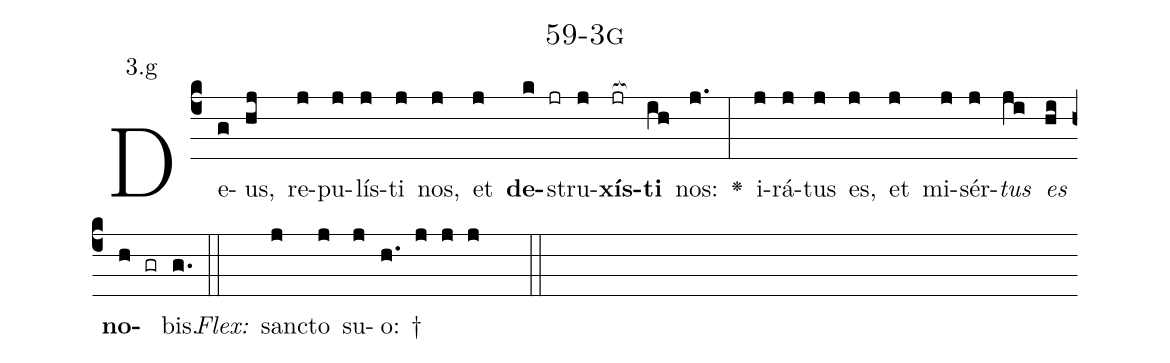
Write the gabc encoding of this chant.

name: 59-3g;
annotation: 3.g;
%%
(c4)De(g)us,(hj) re(j)pu(j)lís(j)ti(j) nos,(j) et(j) <b>de</b>(k jr)stru(j)<b>xís</b>(jr[ocb:1{])<b>ti</b>(ih[ocb:0}]) nos:(j.) <v>\greheightstar</v>(:) i(j)rá(j)tus(j) es,(j) et(j) mi(j)sér(j)<i>tus</i>(ji) <i>es</i>(hi) <b>no</b>(h gr)bis.(g.) (::)
<i>Flex:</i>()  sanc(j)to(j) su(j)o: †(h. j j j  ::)

%E(j) u(j) o(ji) u(hi) a(h) e.(g.) (::)
